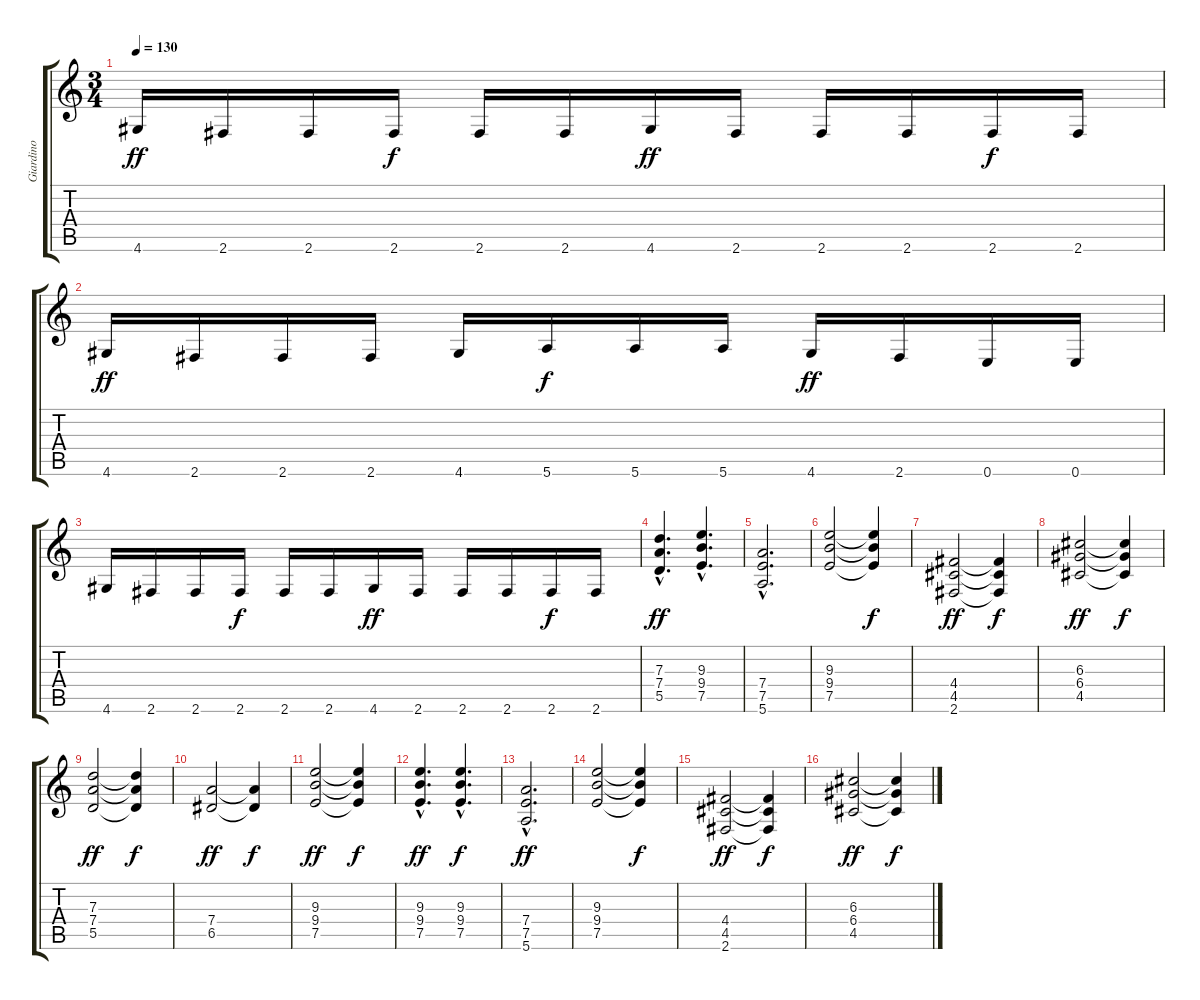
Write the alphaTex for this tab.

\track ("Giardino" "Giardino") {instrument overdrivenguitar}
\staff {score tabs}
\tuning (E4 B3 G3 D3 A2 E2) {hide}
\ts (3 4)
\tempo 130
\clef g2
\ks c
4.6.16{dy ff} 2.6.16 2.6.16 2.6.16{dy f} 2.6.16 2.6.16 4.6.16{dy ff} 2.6.16 2.6.16 2.6.16 2.6.16{dy f} 2.6.16 |
4.6.16{dy ff} 2.6.16 2.6.16 2.6.16 4.6.16 5.6.16{dy f} 5.6.16 5.6.16 4.6.16{dy ff} 2.6.16 0.6.16 0.6.16 |
4.6.16 2.6.16 2.6.16 2.6.16{dy f} 2.6.16 2.6.16 4.6.16{dy ff} 2.6.16 2.6.16 2.6.16 2.6.16{dy f} 2.6.16 |
(7.3{hac} 7.4{hac} 5.5{hac}).4{d dy ff} (9.3{hac} 9.4{hac} 7.5{hac}).4{d} |
(7.4{hac} 7.5{hac} 5.6{hac}).2{d} |
(9.3 9.4 7.5).2 (9.3{t} 9.4{t} 7.5{t}).4{dy f} |
(4.4 4.5 2.6).2{dy ff} (4.4{t} 4.5{t} 2.6{t}).4{dy f} |
(6.3 6.4 4.5).2{dy ff} (6.3{t} 6.4{t} 4.5{t}).4{dy f} |
(7.3 7.4 5.5).2{dy ff} (7.3{t} 7.4{t} 5.5{t}).4{dy f} |
(7.4 6.5).2{dy ff} (7.4{t} 6.5{t}).4{dy f} |
(9.3 9.4 7.5).2{dy ff} (9.3{t} 9.4{t} 7.5{t}).4{dy f} |
(9.3{hac} 9.4{hac} 7.5{hac}).4{d dy ff} (9.3{hac} 9.4{hac} 7.5{hac}).4{d dy f} |
(7.4{hac} 7.5{hac} 5.6{hac}).2{d dy ff} |
(9.3 9.4 7.5).2 (9.3{t} 9.4{t} 7.5{t}).4{dy f} |
(4.4 4.5 2.6).2{dy ff} (4.4{t} 4.5{t} 2.6{t}).4{dy f} |
(6.3 6.4 4.5).2{dy ff} (6.3{t} 6.4{t} 4.5{t}).4{dy f}
